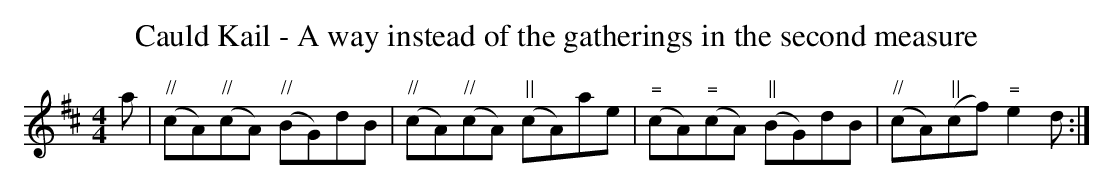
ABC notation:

X:1
T:Cauld Kail - A way instead of the gatherings in the second measure
M:4/4
L:1/8
K:D
a|\
("//"cA)("//"cA) ("//"BG)dB|("//"cA)("//"cA) ("||"cA)ae|\
("="cA)("="cA) ("||"BG)dB|("//"cA)("||"cf) "="e2d:|
